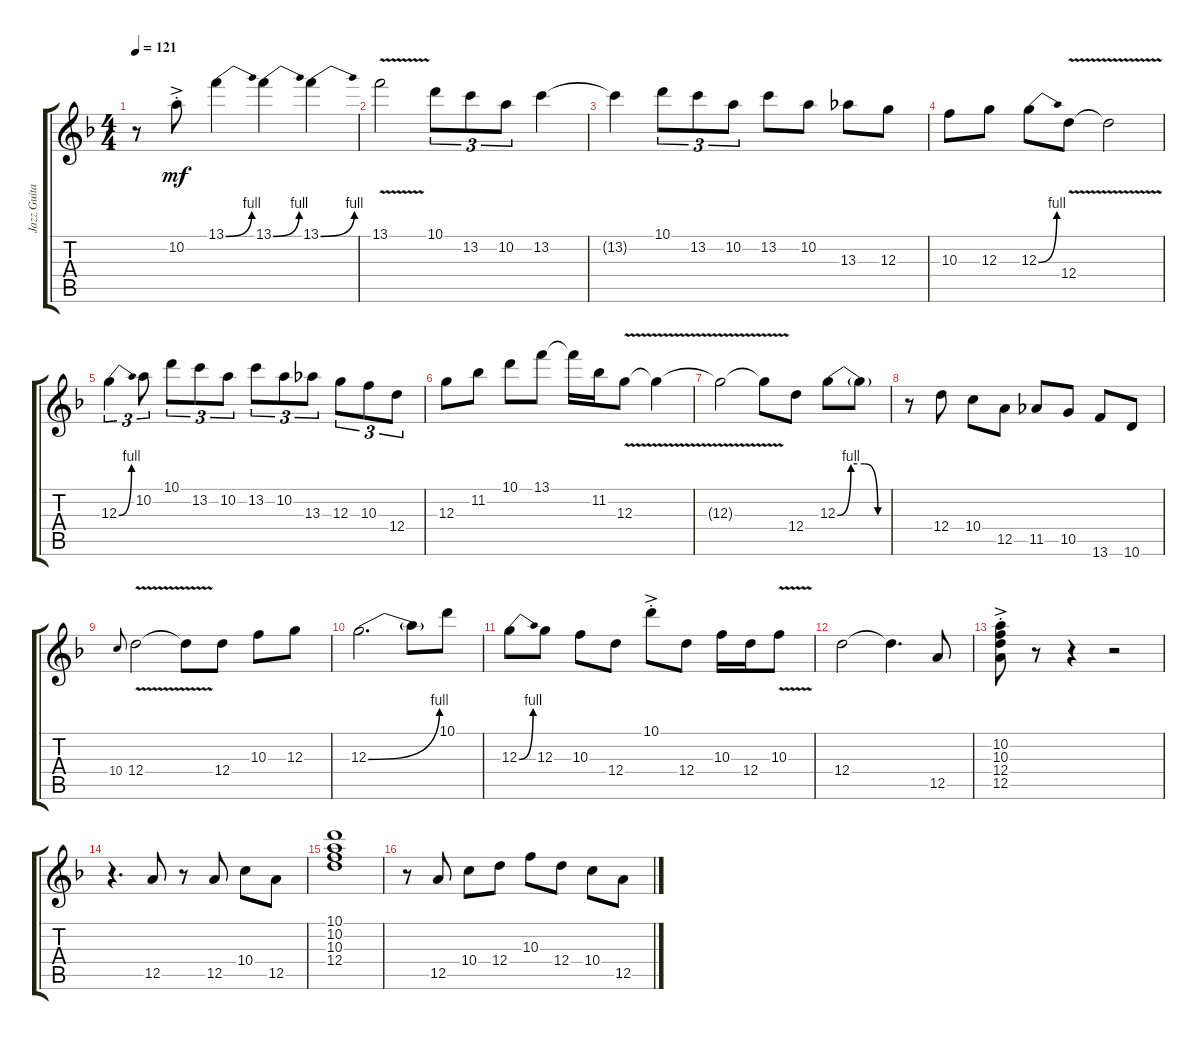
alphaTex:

\track ("Jazz Guitar" "Jazz Guita") {instrument electricguitarjazz}
\staff {score tabs}
\tuning (E4 B3 G3 D3 A2 E2) {hide}
\ts (4 4)
\tempo 121
\clef g2
\ks dminor
r.8{dy mf} 10.2{ac st}.8 13.1{be (bend 0 0 60 4)}.4 13.1{be (bend 0 0 60 4)}.4 13.1{be (bend 0 0 60 4)}.4 |
13.1{v}.2 10.1.8{tu (3 2)} 13.2.8{tu (3 2)} 10.2.8{tu (3 2)} 13.2.4 |
13.2{t}.4 10.1.8{tu (3 2)} 13.2.8{tu (3 2)} 10.2.8{tu (3 2)} 13.2.8 10.2.8 13.3.8 12.3.8 |
10.3.8 12.3.8 12.3{be (bend 0 0 60 4)}.8 12.4{v}.8 12.4{v t}.2 |
12.3{be (bend 0 0 60 4)}.4{tu (3 2)} 10.2.8{tu (3 2)} 10.1.8{tu (3 2)} 13.2.8{tu (3 2)} 10.2.8{tu (3 2)} 13.2.8{tu (3 2)} 10.2.8{tu (3 2)} 13.3.8{tu (3 2)} 12.3.8{tu (3 2)} 10.3.8{tu (3 2)} 12.4.8{tu (3 2)} |
12.3.8 11.2.8 10.1.8 13.1.8 13.1{t}.16 11.2.16 12.3{v}.8 12.3{v t}.4 |
12.3{v t}.2 12.3{t}.8 12.4.8 12.3{be (custom 0 0 15 4 30 4 45 0 60 0)}.8 12.3{t}.8 |
r.8 12.4.8 10.4.8 12.5.8 11.5.8 10.5.8 13.6.8 10.6.8 |
10.4.8{gr onbeat} 12.4{v}.2 12.4{t}.8 12.4.8 10.3.8 12.3.8 |
12.3{be (bend 0 0 60 4)}.2{d} 12.3{t}.8 10.1.8 |
12.3{be (bend 0 0 60 4)}.8 12.3.8 10.3.8 12.4.8 10.1{ac st}.8 12.4.8 10.3.16 12.4.16 10.3{v}.8 |
12.4.2 12.4{t}.4{d} 12.5.8 |
(10.2{ac st} 10.3{ac st} 12.4{ac st} 12.5{ac st}).8 r.8 r.4 r.2 |
r.4{d} 12.5.8 r.8 12.5.8 10.4.8 12.5.8 |
(10.1 10.2 10.3 12.4).1 |
r.8 12.5.8 10.4.8 12.4.8 10.3.8 12.4.8 10.4.8 12.5.8
